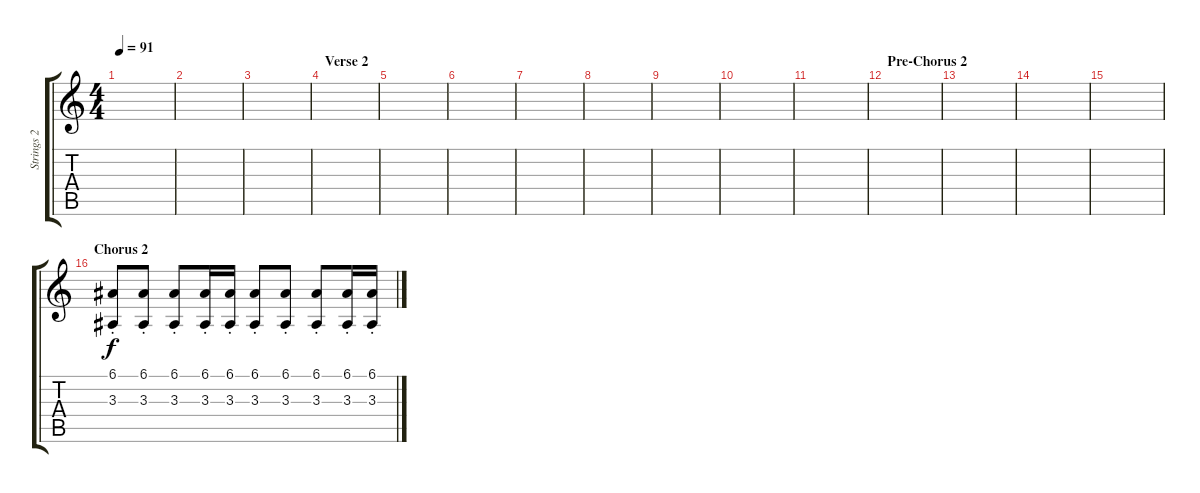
\track ("Strings 2" "Strings 2") {instrument stringensemble1}
\staff {score tabs}
\tuning (E4 B3 G3 D3 A2 E2) {hide}
\ts (4 4)
\tempo 91
\clef g2
\ks c
|
|
|
\section ("" "Verse 2")
|
|
|
|
|
|
|
|
\section ("" "Pre-Chorus 2")
|
|
|
|
\section ("" "Chorus 2")
(6.1{st} 3.3{st}).8 (6.1{st} 3.3{st}).8 (6.1{st} 3.3{st}).8 (6.1{st} 3.3{st}).16 (6.1{st} 3.3{st}).16 (6.1{st} 3.3{st}).8 (6.1{st} 3.3{st}).8 (6.1{st} 3.3{st}).8 (6.1{st} 3.3{st}).16 (6.1{st} 3.3{st}).16
